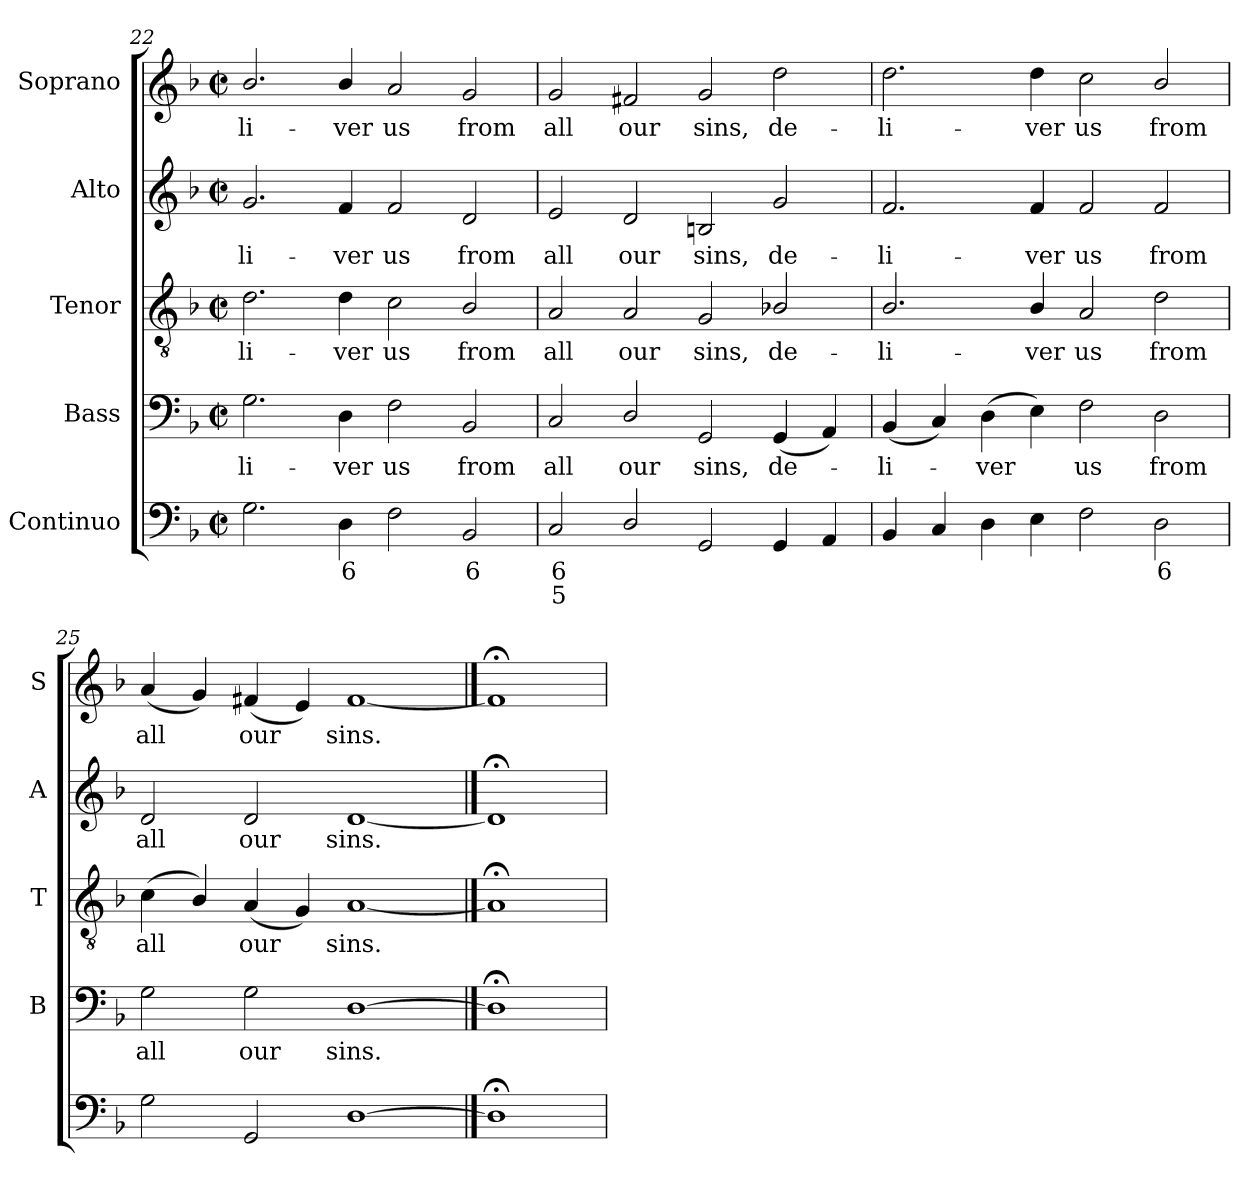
**kern	**text	**text	**kern	**text	**kern	**text	**kern	**text	**kern	**text
*part5	*part5	*part5	*part4	*part4	*part3	*part3	*part2	*part2	*part1	*part1
*staff5	*staff5	*staff5	*staff4	*staff4	*staff3	*staff3	*staff2	*staff2	*staff1	*staff1
*I"Continuo	*	*	*I"Bass	*	*I"Tenor	*	*I"Alto	*	*I"Soprano	*
*	*	*	*I'B	*	*I'T	*	*I'A	*	*I'S	*
!!LO:LB:g=z
*clefF4	*	*	*clefF4	*	*clefGv2	*	*clefG2	*	*clefG2	*
*k[b-]	*	*	*k[b-]	*	*k[b-]	*	*k[b-]	*	*k[b-]	*
*F:	*	*	*F:	*	*F:	*	*F:	*	*F:	*
*M4/2	*	*	*M4/2	*	*M4/2	*	*M4/2	*	*M4/2	*
*met(c|)	*	*	*met(c|)	*	*met(c|)	*	*met(c|)	*	*met(c|)	*
=22	=22	=22	=22	=22	=22	=22	=22	=22	=22	=22
!	!	!	!	!LO:LY:b	!	!LO:LY:b	!	!LO:LY:b	!	!LO:LY:b
2.G	.	.	2.G	-li-	2.d	-li-	2.g/	-li-	2.b-/	-li-
!	!LO:LY:b	!	!	!LO:LY:b	!	!LO:LY:b	!	!LO:LY:b	!	!LO:LY:b
4D	6	.	4D	-ver	4d	-ver	4f	-ver	4b-/	-ver
!	!	!	!	!LO:LY:b	!	!LO:LY:b	!	!LO:LY:b	!	!LO:LY:b
2F	.	.	2F	us	2c	us	2f	us	2a/	us
!	!LO:LY:b	!	!	!LO:LY:b	!	!LO:LY:b	!	!LO:LY:b	!	!LO:LY:b
2BB-	6	.	2BB-	from	2B-/	from	2d	from	2g/	from
=23	=23	=23	=23	=23	=23	=23	=23	=23	=23	=23
!	!LO:LY:b	!LO:LY:b	!	!LO:LY:b	!	!LO:LY:b	!	!LO:LY:b	!	!LO:LY:b
2C	6	5	2C	all	2A/	all	2e	all	2g/	all
!	!	!	!	!LO:LY:b	!	!LO:LY:b	!	!LO:LY:b	!	!LO:LY:b
2D/	.	.	2D/	our	2A/	our	2d	our	2f#X	our
!	!	!	!	!LO:LY:b	!	!LO:LY:b	!	!LO:LY:b	!	!LO:LY:b
2GG	.	.	2GG	sins,	2G	sins,	2Bn	sins,	2g	sins,
!	!	!	!	!LO:LY:b	!	!LO:LY:b	!	!LO:LY:b	!	!LO:LY:b
4GG	.	.	(<4GG	de-	2B-X/	de-	2g/	de-	2dd	de-
4AA	.	.	4AA)	.	.	.	.	.	.	.
=24	=24	=24	=24	=24	=24	=24	=24	=24	=24	=24
!	!	!	!	!LO:LY:b	!	!LO:LY:b	!	!LO:LY:b	!	!LO:LY:b
4BB-	.	.	(<4BB-	li-	2.B-/	-li-	2.f	-li-	2.dd	-li-
4C	.	.	4C)	.	.	.	.	.	.	.
!	!	!	!	!LO:LY:b	!	!	!	!	!	!
4D	.	.	(>4D	ver	.	.	.	.	.	.
!	!	!	!	!	!	!LO:LY:b	!	!LO:LY:b	!	!LO:LY:b
4E	.	.	4E)	.	4B-/	-ver	4f	-ver	4dd	-ver
!	!	!	!	!LO:LY:b	!	!LO:LY:b	!	!LO:LY:b	!	!LO:LY:b
2F	.	.	2F	us	2A	us	2f	us	2cc	us
!	!LO:LY:b	!	!	!LO:LY:b	!	!LO:LY:b	!	!LO:LY:b	!	!LO:LY:b
2D	6	.	2D	from	2d	from	2f	from	2b-/	from
=25	=25	=25	=25	=25	=25	=25	=25	=25	=25	=25
!	!	!	!	!LO:LY:b	!	!LO:LY:b	!	!LO:LY:b	!	!LO:LY:b
2G	.	.	2G	all	(<4c	all	2d	all	(<4a/	all
.	.	.	.	.	4B-/)	.	.	.	4g)	.
!	!	!	!	!LO:LY:b	!	!LO:LY:b	!	!LO:LY:b	!	!LO:LY:b
2GG	.	.	2G	our	(<4A	our	2d	our	(<4f#X	our
.	.	.	.	.	4G)	.	.	.	4e)	.
!	!	!	!	!LO:LY:b	!	!LO:LY:b	!	!LO:LY:b	!	!LO:LY:b
[1D	.	.	[1D	sins.	[1A	sins.	[1d	sins.	[1f#	sins.
==26	==26	==26	==26	==26	==26	==26	==26	==26	==26	==26
1D;<]	.	.	1D;<]	.	1A;<]	.	1d;<]	.	1f#;<]	.
=	=	=	=	=	=	=	=	=	=	=
*-	*-	*-	*-	*-	*-	*-	*-	*-	*-	*-
